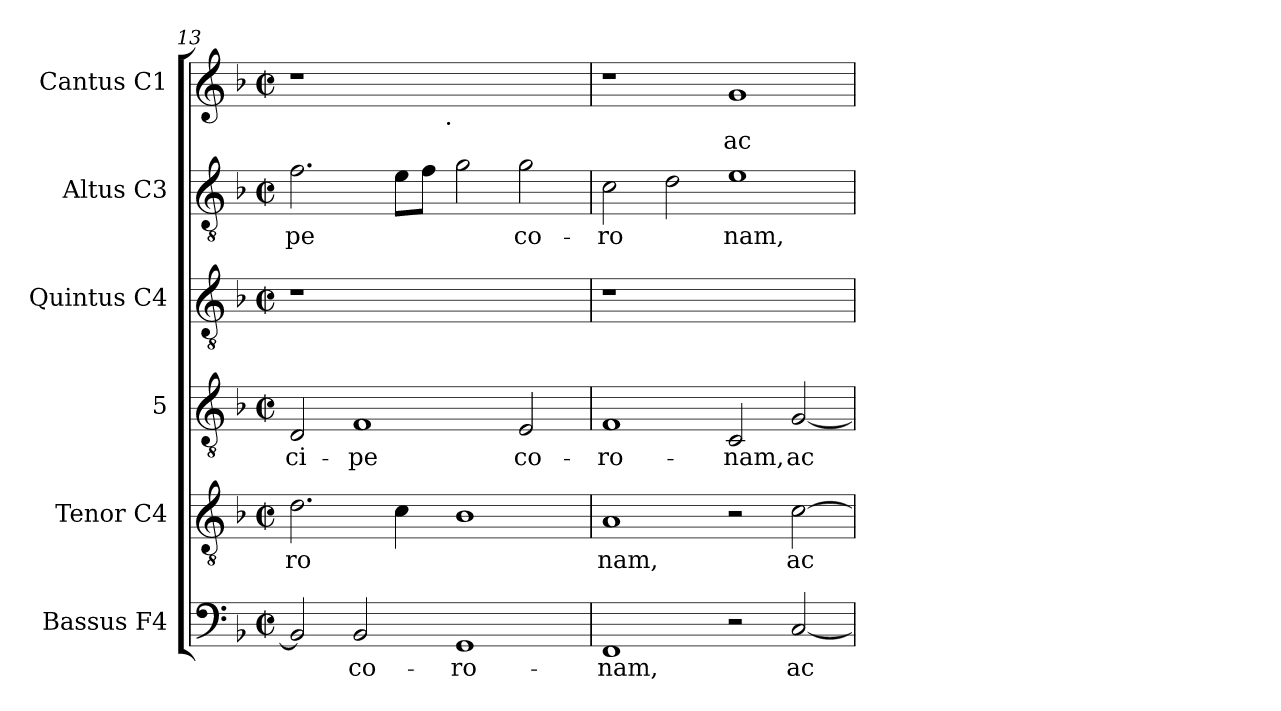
**kern	**text	**kern	**text	**kern	**text	**kern	**kern	**text	**kern	**text
*part6	*part6	*part5	*part5	*part4	*part4	*part3	*part2	*part2	*part1	*part1
*staff6	*staff6	*staff5	*staff5	*staff4	*staff4	*staff3	*staff2	*staff2	*staff1	*staff1
*I"Bassus  F4	*	*I"Tenor  C4	*	*I"5	*	*I"Quintus  C4	*I"Altus  C3	*	*I"Cantus  C1	*
*I'B	*	*I'T	*	*	*	*	*I'A	*	*I'C	*
*clefF4	*	*clefGv2	*	*clefGv2	*	*clefGv2	*clefGv2	*	*clefG2	*
*k[b-]	*	*k[b-]	*	*k[b-]	*	*k[b-]	*k[b-]	*	*k[b-]	*
*F:	*	*F:	*	*F:	*	*F:	*F:	*	*F:	*
*M2/2	*	*M2/2	*	*M2/2	*	*M2/2	*M2/2	*	*M2/2	*
*met(c|)	*	*met(c|)	*	*met(c|)	*	*met(c|)	*met(c|)	*	*met(c|)	*
=13	=13	=13	=13	=13	=13	=13	=13	=13	=13	=13
!	!LO:LY:b:cj	!	!LO:LY:b:cj	!	!LO:LY:b:cj	!	!	!LO:LY:b:cj	!	!
*	*	*	*	*	*	*	*	*	*^	*
2BB-/]	.	2.d\	-ro-	2D/	-ci-	1r	2.f\	-pe	1r	2ryy	.
!	!LO:LY:b:cj	!	!	!	!LO:LY:b:cj	!	!	!	!	!	!
2BB-/	co-	.	.	1F	-pe	.	.	.	.	4...ryy	.
!	!	!	!LO:LY:b:cj	!	!	!	!	!LO:LY:b:cj	!	!	!
.	.	4c\	--	.	.	.	8e\L	.	.	.	.
!	!	!	!	!	!	!	!	!LO:LY:b:cj	!	!	!
.	.	.	.	.	.	.	8f\J	.	.	.	.
!	!	!	!	!	!	!	!	!	!	!LO:TX:b:t=.	!
.	.	.	.	.	.	.	.	.	.	1ryy	.
!	!LO:LY:b:cj	!	!LO:LY:b:cj	!	!	!	!	!LO:LY:b:cj	!	!	!
1GG	-ro-	1B-	--	.	.	1ryy	2g\	.	1ryy	.	.
!	!	!	!	!	!LO:LY:b:cj	!	!	!LO:LY:b:cj	!	!	!
.	.	.	.	2E/	co-	.	2g\	co-	.	.	.
.	.	.	.	.	.	.	.	.	.	32ryy	.
=14	=14	=14	=14	=14	=14	=14	=14	=14	=14	=14	=14
!	!LO:LY:b:cj	!	!LO:LY:b:cj	!	!LO:LY:b:cj	!	!	!LO:LY:b:cj	!	!	!
*	*	*	*	*	*	*	*	*	*v	*v	*
1FF	-nam,	1A	-nam,	1F	-ro-	1r	2c\	-ro-	1r	.
!	!	!	!	!	!	!	!	!LO:LY:b:cj	!	!
.	.	.	.	.	.	.	2d\	--	.	.
!	!	!	!	!	!LO:LY:b:cj	!	!	!LO:LY:b:cj	!	!LO:LY:b:cj
2r	.	2r	.	2C/	-nam,	1ryy	1e	-nam,	1g	ac-
!	!LO:LY:b:cj	!	!LO:LY:b:cj	!	!LO:LY:b:cj	!	!	!	!	!
[<2C/	ac-	[>2c\	ac-	[<2G/	ac-	.	.	.	.	.
=	=	=	=	=	=	=	=	=	=	=
*-	*-	*-	*-	*-	*-	*-	*-	*-	*-	*-
